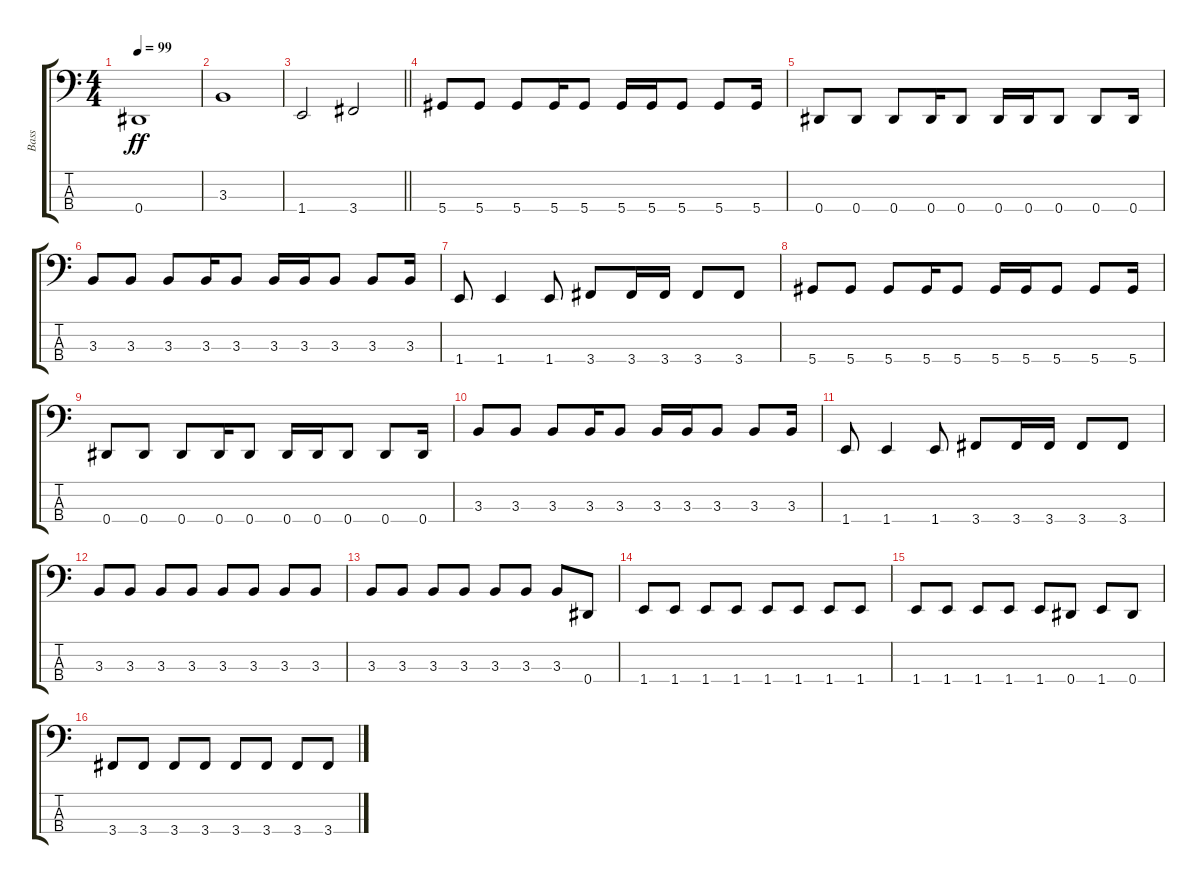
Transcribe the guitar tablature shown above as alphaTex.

\track ("Bass" "Bass") {instrument electricbasspick}
\staff {score tabs}
\tuning (Gb2 Db2 Ab1 Eb1) {hide}
\ts (4 4)
\tempo 99
\clef f4
\ks c
0.4.1{dy ff} |
3.3.1 |
\barLineRight lightlight
1.4.2 3.4.2 |
5.4.8 5.4.8 5.4.8 5.4.16 5.4.8 5.4.16 5.4.16 5.4.8 5.4.8 5.4.16 |
0.4.8 0.4.8 0.4.8 0.4.16 0.4.8 0.4.16 0.4.16 0.4.8 0.4.8 0.4.16 |
3.3.8 3.3.8 3.3.8 3.3.16 3.3.8 3.3.16 3.3.16 3.3.8 3.3.8 3.3.16 |
1.4.8 1.4.4 1.4.8 3.4.8 3.4.16 3.4.16 3.4.8 3.4.8 |
5.4.8 5.4.8 5.4.8 5.4.16 5.4.8 5.4.16 5.4.16 5.4.8 5.4.8 5.4.16 |
0.4.8 0.4.8 0.4.8 0.4.16 0.4.8 0.4.16 0.4.16 0.4.8 0.4.8 0.4.16 |
3.3.8 3.3.8 3.3.8 3.3.16 3.3.8 3.3.16 3.3.16 3.3.8 3.3.8 3.3.16 |
1.4.8 1.4.4 1.4.8 3.4.8 3.4.16 3.4.16 3.4.8 3.4.8 |
3.3.8 3.3.8 3.3.8 3.3.8 3.3.8 3.3.8 3.3.8 3.3.8 |
3.3.8 3.3.8 3.3.8 3.3.8 3.3.8 3.3.8 3.3.8 0.4.8 |
1.4.8 1.4.8 1.4.8 1.4.8 1.4.8 1.4.8 1.4.8 1.4.8 |
1.4.8 1.4.8 1.4.8 1.4.8 1.4.8 0.4.8 1.4.8 0.4.8 |
3.4.8 3.4.8 3.4.8 3.4.8 3.4.8 3.4.8 3.4.8 3.4.8
